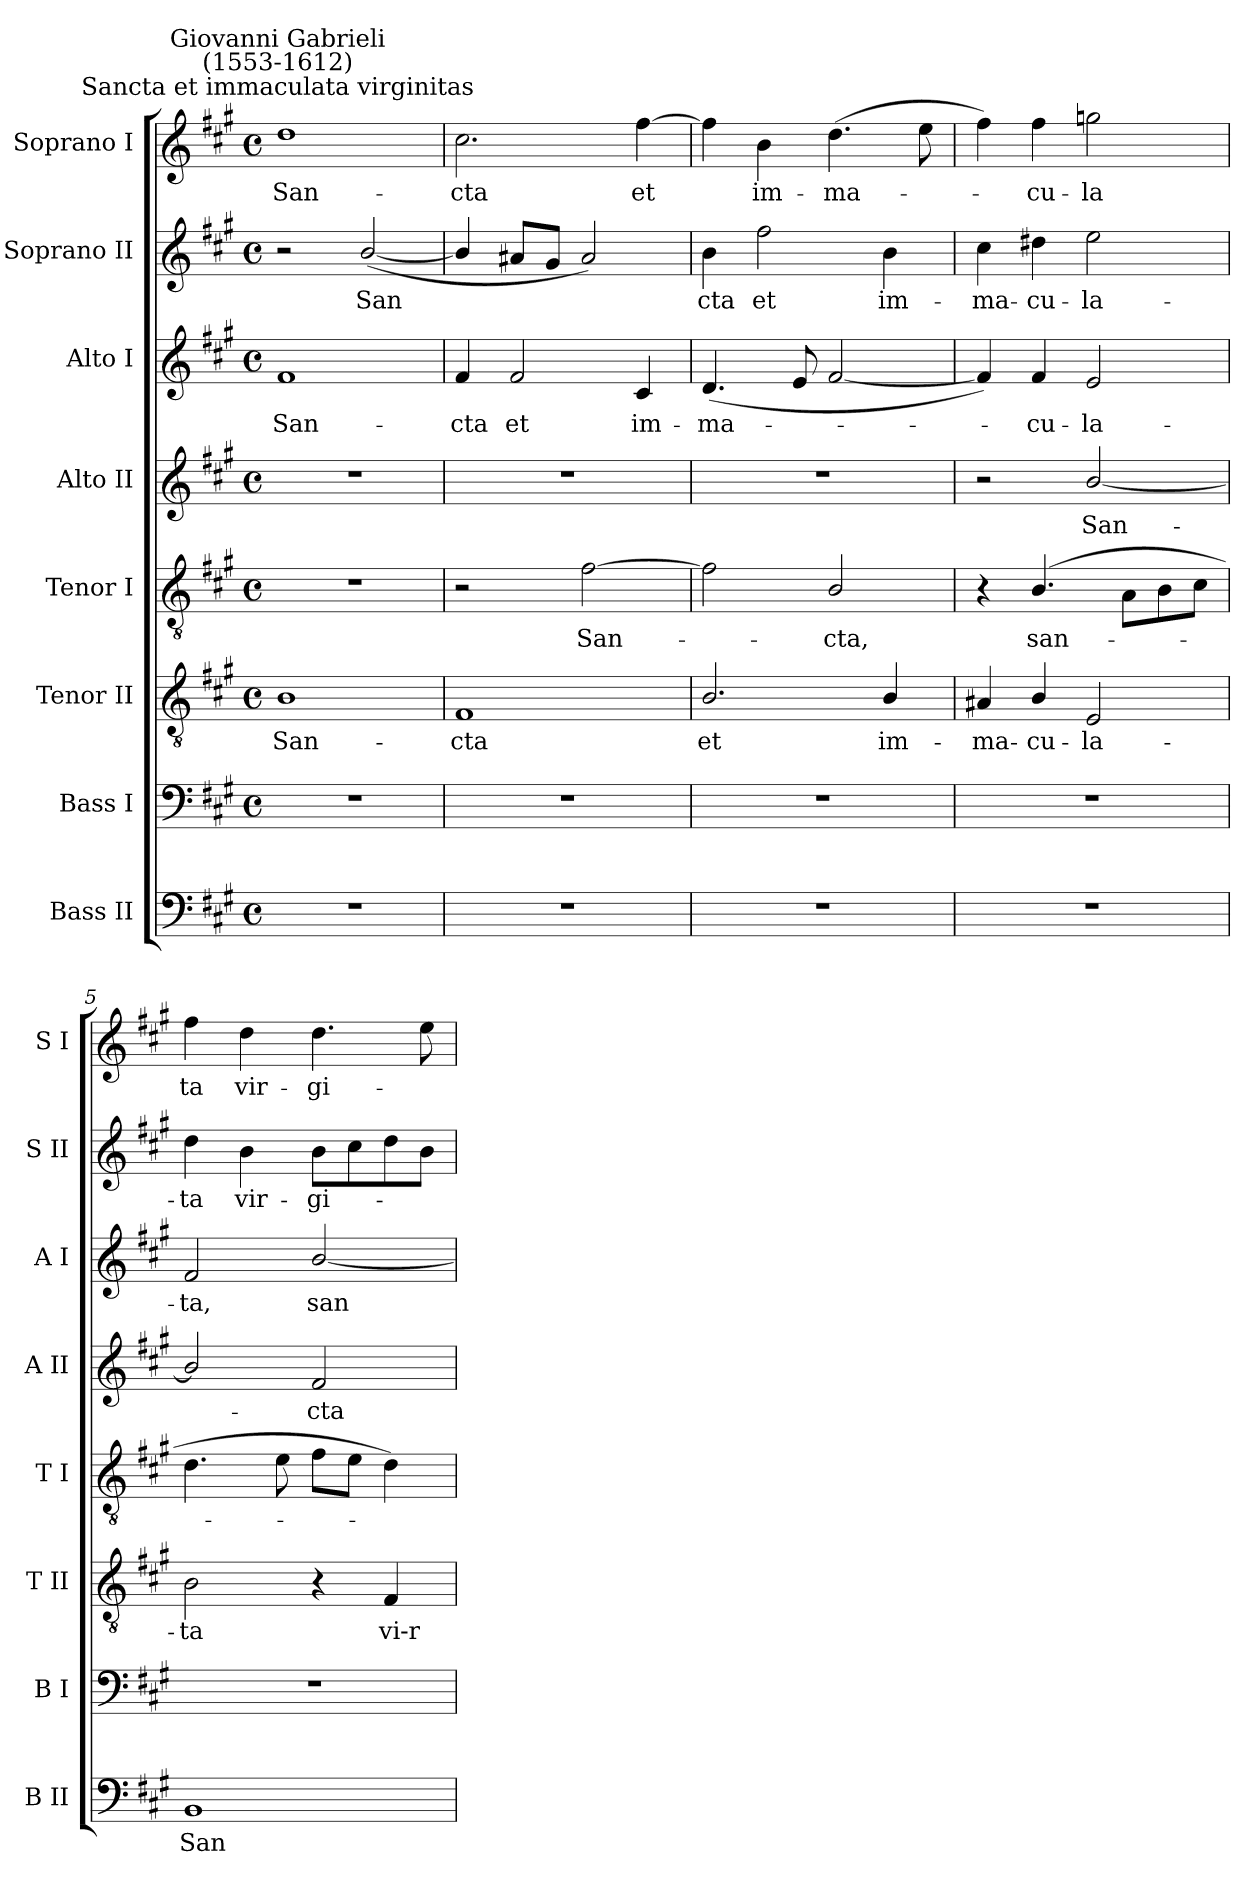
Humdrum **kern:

**kern	**text	**kern	**kern	**text	**kern	**text	**kern	**text	**kern	**text	**kern	**text	**kern	**text
*part8	*part8	*part7	*part6	*part6	*part5	*part5	*part4	*part4	*part3	*part3	*part2	*part2	*part1	*part1
*staff8	*staff8	*staff7	*staff6	*staff6	*staff5	*staff5	*staff4	*staff4	*staff3	*staff3	*staff2	*staff2	*staff1	*staff1
*I"Bass II	*	*I"Bass I	*I"Tenor II	*	*I"Tenor I	*	*I"Alto II	*	*I"Alto I	*	*I"Soprano II	*	*I"Soprano I	*
*I'B II	*	*I'B I	*I'T II	*	*I'T I	*	*I'A II	*	*I'A I	*	*I'S II	*	*I'S I	*
*clefF4	*	*clefF4	*clefGv2	*	*clefGv2	*	*clefG2	*	*clefG2	*	*clefG2	*	*clefG2	*
*k[f#c#g#]	*	*k[f#c#g#]	*k[f#c#g#]	*	*k[f#c#g#]	*	*k[f#c#g#]	*	*k[f#c#g#]	*	*k[f#c#g#]	*	*k[f#c#g#]	*
*A:	*	*A:	*A:	*	*A:	*	*A:	*	*A:	*	*A:	*	*A:	*
*M4/4	*	*M4/4	*M4/4	*	*M4/4	*	*M4/4	*	*M4/4	*	*M4/4	*	*M4/4	*
*met(c)	*	*met(c)	*met(c)	*	*met(c)	*	*met(c)	*	*met(c)	*	*met(c)	*	*met(c)	*
=1	=1	=1	=1	=1	=1	=1	=1	=1	=1	=1	=1	=1	=1	=1
!	!	!	!	!	!	!	!	!	!	!	!	!	!LO:TX:a:cj:t=Sancta et immaculata virginitas	!
!	!	!	!	!	!	!	!	!	!	!	!	!	!LO:TX:a:cj:t=Giovanni Gabrieli\n(1553-1612)	!
!	!	!	!	!LO:LY:b	!	!	!	!	!	!LO:LY:b	!	!	!	!LO:LY:b
1r	.	1r	1B	San-	1r	.	1r	.	1f#	San-	2r	.	1dd	San-
!	!	!	!	!	!	!	!	!	!	!	!	!LO:LY:b	!	!
.	.	.	.	.	.	.	.	.	.	.	(<[2b/	San	.	.
=2	=2	=2	=2	=2	=2	=2	=2	=2	=2	=2	=2	=2	=2	=2
!	!	!	!	!LO:LY:b	!	!	!	!	!	!LO:LY:b	!	!	!	!LO:LY:b
1r	.	1r	1F#	-cta	2r	.	1r	.	4f#	-cta	4b/]	.	2.cc#	-cta
!	!	!	!	!	!	!	!	!	!	!LO:LY:b	!	!	!	!
.	.	.	.	.	.	.	.	.	2f#	et	8a#XL	.	.	.
.	.	.	.	.	.	.	.	.	.	.	8g#J	.	.	.
!	!	!	!	!	!	!LO:LY:b	!	!	!	!	!	!	!	!
.	.	.	.	.	[2f#	San-	.	.	.	.	2a#)	.	.	.
!	!	!	!	!	!	!	!	!	!	!LO:LY:b	!	!	!	!LO:LY:b
.	.	.	.	.	.	.	.	.	4c#	im-	.	.	[4ff#	et
=3	=3	=3	=3	=3	=3	=3	=3	=3	=3	=3	=3	=3	=3	=3
!	!	!	!	!LO:LY:b	!	!	!	!	!	!LO:LY:b	!	!LO:LY:b	!	!
1r	.	1r	2.B/	et	2f#]	.	1r	.	(<4.d	-ma-	4b	cta	4ff#]	.
!	!	!	!	!	!	!	!	!	!	!	!	!LO:LY:b	!	!LO:LY:b
.	.	.	.	.	.	.	.	.	.	.	2ff#	et	4b	im-
.	.	.	.	.	.	.	.	.	8e	.	.	.	.	.
!	!	!	!	!	!	!LO:LY:b	!	!	!	!	!	!	!	!LO:LY:b
.	.	.	.	.	2B/	cta,	.	.	[2f#	.	.	.	(>4.dd	-ma-
!	!	!	!	!LO:LY:b	!	!	!	!	!	!	!	!LO:LY:b	!	!
.	.	.	4B/	im-	.	.	.	.	.	.	4b	im-	.	.
.	.	.	.	.	.	.	.	.	.	.	.	.	8ee	.
=4	=4	=4	=4	=4	=4	=4	=4	=4	=4	=4	=4	=4	=4	=4
!	!	!	!	!LO:LY:b	!	!	!	!	!	!	!	!LO:LY:b	!	!
1r	.	1r	4A#X	-ma-	4r	.	2r	.	4f#])	.	4cc#	-ma-	4ff#)	.
!	!	!	!	!LO:LY:b	!	!LO:LY:b	!	!	!	!LO:LY:b	!	!LO:LY:b	!	!LO:LY:b
.	.	.	4B/	-cu-	(>4.B/	san-	.	.	4f#	cu-	4dd#X	-cu-	4ff#	cu-
!	!	!	!	!LO:LY:b	!	!	!	!LO:LY:b	!	!LO:LY:b	!	!LO:LY:b	!	!LO:LY:b
.	.	.	2E	-la-	.	.	[2b/	San-	2e	-la-	2ee	-la-	2ggn	-la
.	.	.	.	.	8AL	.	.	.	.	.	.	.	.	.
.	.	.	.	.	8B	.	.	.	.	.	.	.	.	.
.	.	.	.	.	8c#J	.	.	.	.	.	.	.	.	.
=5	=5	=5	=5	=5	=5	=5	=5	=5	=5	=5	=5	=5	=5	=5
!	!LO:LY:b	!	!	!LO:LY:b	!	!	!	!	!	!LO:LY:b	!	!LO:LY:b	!	!LO:LY:b
1BB	San-	1r	2B	-ta	4.d	.	2b/]	.	2f#	-ta,	4dd	-ta	4ff#	ta
!	!	!	!	!	!	!	!	!	!	!	!	!LO:LY:b	!	!LO:LY:b
.	.	.	.	.	.	.	.	.	.	.	4b	vir-	4dd	vir-
.	.	.	.	.	8e	.	.	.	.	.	.	.	.	.
!	!	!	!	!	!	!	!	!LO:LY:b	!	!LO:LY:b	!	!LO:LY:b	!	!LO:LY:b
.	.	.	4r	.	8f#L	.	2f#	cta	[2b/	san-	8bL	-gi-	4.dd	-gi-
.	.	.	.	.	8eJ	.	.	.	.	.	8cc#	.	.	.
!	!	!	!	!LO:LY:b	!	!	!	!	!	!	!	!	!	!
.	.	.	4F#	vi-r	4d)	.	.	.	.	.	8dd	.	.	.
.	.	.	.	.	.	.	.	.	.	.	8bJ	.	8ee	.
=	=	=	=	=	=	=	=	=	=	=	=	=	=	=
*-	*-	*-	*-	*-	*-	*-	*-	*-	*-	*-	*-	*-	*-	*-
